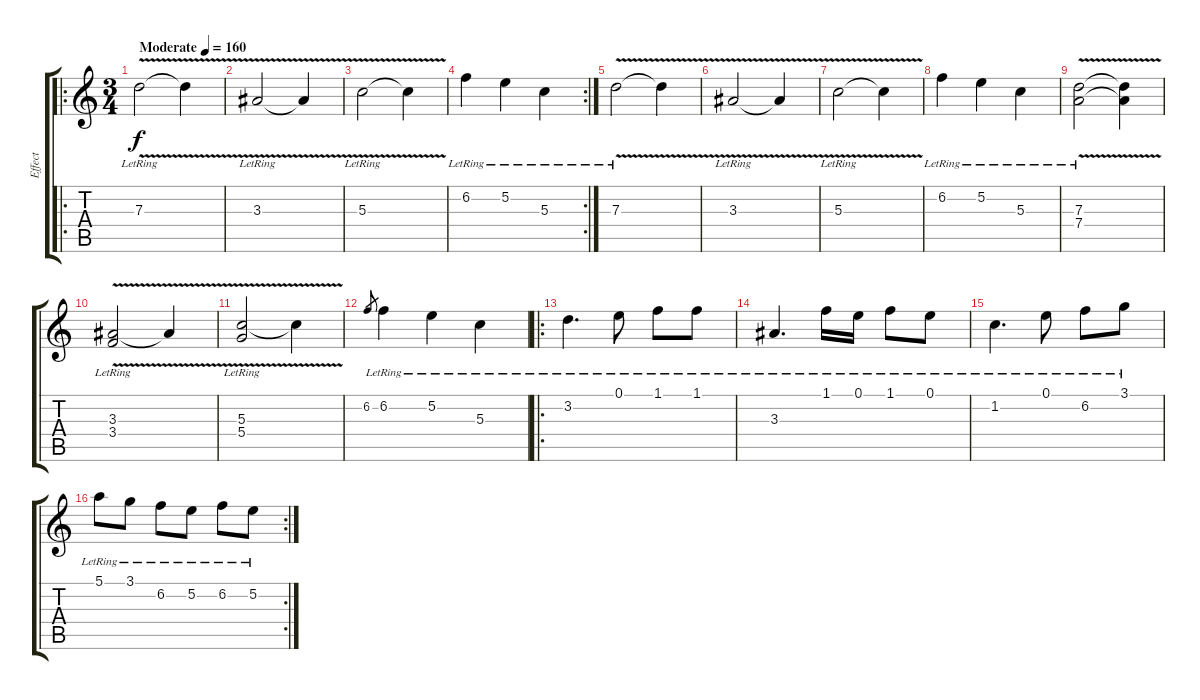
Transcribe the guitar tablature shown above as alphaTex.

\track ("Effect" "Effect") {instrument acousticguitarsteel}
\staff {score tabs}
\tuning (E4 B3 G3 D3 A2 E2) {hide}
\ro
\ts (3 4)
\tempo (160 "Moderate")
\clef g2
\ks c
7.3{v lr}.2{dy f instrument acousticguitarsteel} 7.3{t}.4 |
3.3{v lr}.2 3.3{t}.4 |
5.3{v lr}.2 5.3{t}.4 |
\rc 2
6.2{lr}.4 5.2{lr}.4 5.3{lr}.4 |
7.3{v lr}.2 7.3{t}.4 |
3.3{v lr}.2 3.3{t}.4 |
5.3{v lr}.2 5.3{t}.4 |
6.2{lr}.4 5.2{lr}.4 5.3{lr}.4 |
(7.3{v lr} 7.4{v lr}).2 (7.3{t} 7.4{t}).4 |
(3.3{v lr} 3.4).2 3.3{t}.4 |
(5.3{v lr} 5.4).2 5.3{t}.4 |
6.2.8{gr} 6.2{lr}.4 5.2{lr}.4 5.3{lr}.4 |
\ro
3.2{lr}.4{d} 0.1{lr}.8 1.1{lr}.8 1.1{lr}.8 |
3.3{lr}.4{d} 1.1{lr}.16 0.1{lr}.16 1.1{lr}.8 0.1{lr}.8 |
1.2{lr}.4{d} 0.1{lr}.8 6.2{lr}.8 3.1{lr}.8 |
\rc 2
5.1{lr}.8 3.1{lr}.8 6.2{lr}.8 5.2{lr}.8 6.2{lr}.8 5.2{lr}.8
